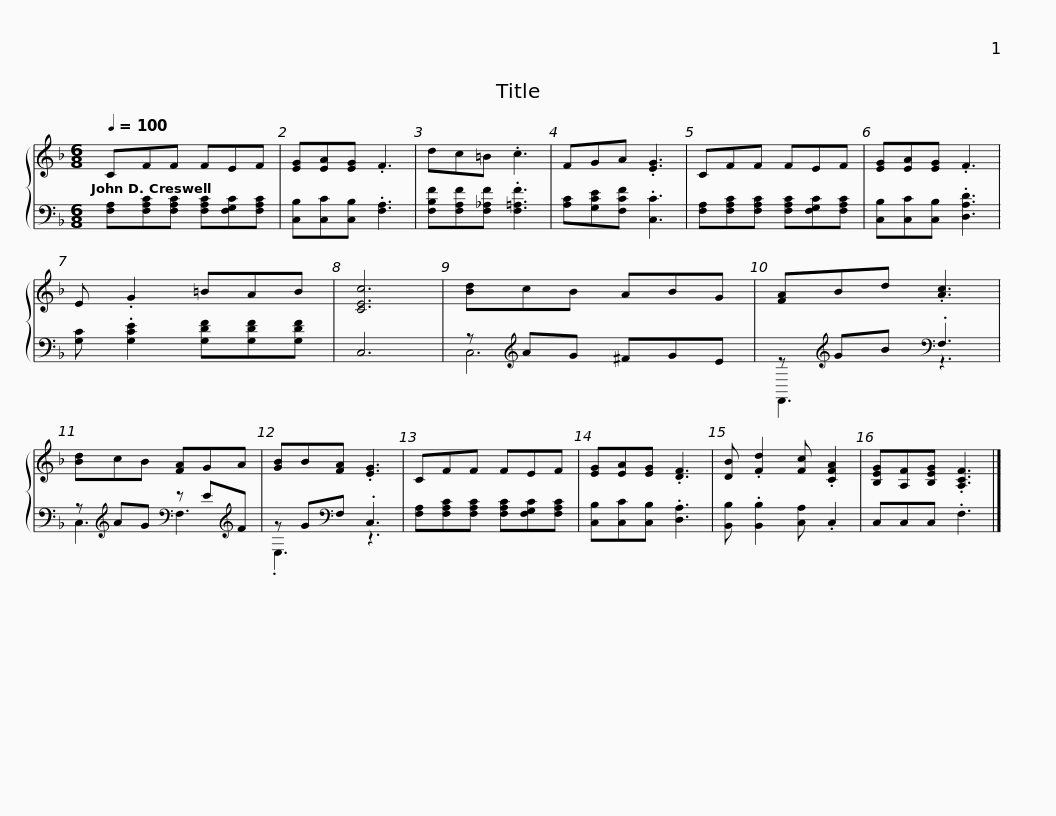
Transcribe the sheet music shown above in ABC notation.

X:1
%%score { 1 | ( 2 3 ) }
L:1/8
Q:1/4=100
M:6/8
I:linebreak $
K:F
V:1 treble
V:2 bass
V:3 bass
V:1
 CFF FEF | [EG][EA][EG] .F3 | dc=B .c3 | FGA .[EG]3 | CFF FEF | %5
 [EG][EA][EG] .F3 |$ E .G2 =BAB | [CEc]6 | [Bd]cB ABG | [FA]Bd .[Ac]3 | %10
 [Bd]cB [FA]GA |$ [GB]B[FA] .[EG]3 | CFF FEF | [EG][EA][EG] .[DF]3 | [DB] .[Fd]2 [Fc] .[CFA]2 | %15
 [B,EG][A,F][B,EG] .[A,CF]3 |] %16
V:2
 [F,A,][F,A,C][F,A,C] [F,A,C][F,G,C][F,A,C] | [C,B,][C,C][C,B,] .[F,A,]3 | [F,B,F][F,A,F][F,_A,F] .[F,=A,F]3 | [A,C][G,CE][F,CF] .[C,C]3 | [F,A,][F,A,C][F,A,C] [F,A,C][F,G,C][F,A,C] | %5
 [C,B,][C,C][C,B,] .[D,A,D]3 |$ [G,C] .[G,CE]2 [G,DF][G,DF][G,DF] | C,6 | z[K:treble] AG ^FGE | z[K:treble] GB[K:bass] .F,3 | %10
 z[K:treble] AG[K:bass] z E[K:treble]F |$ z G[K:bass]F, .C,3 | [F,A,][F,A,C][F,A,C] [F,A,C][F,G,C][F,A,C] | [C,B,][C,C][C,B,] .[D,A,]3 | [B,,B,] .[B,,B,]2 [C,A,] .C,2 | %15
 C,C,C, .F,3 |] %16
V:3
 x6 | x6 | x6 | x6 | x6 | %5
 x6 |$ x6 | x6 | C,6[K:treble] | F,,3[K:treble][K:bass] z3 | %10
 C,3[K:treble][K:bass] F,3[K:treble] |$ .E,3[K:bass] z3 | x6 | x6 | x6 | %15
 x6 |] %16
